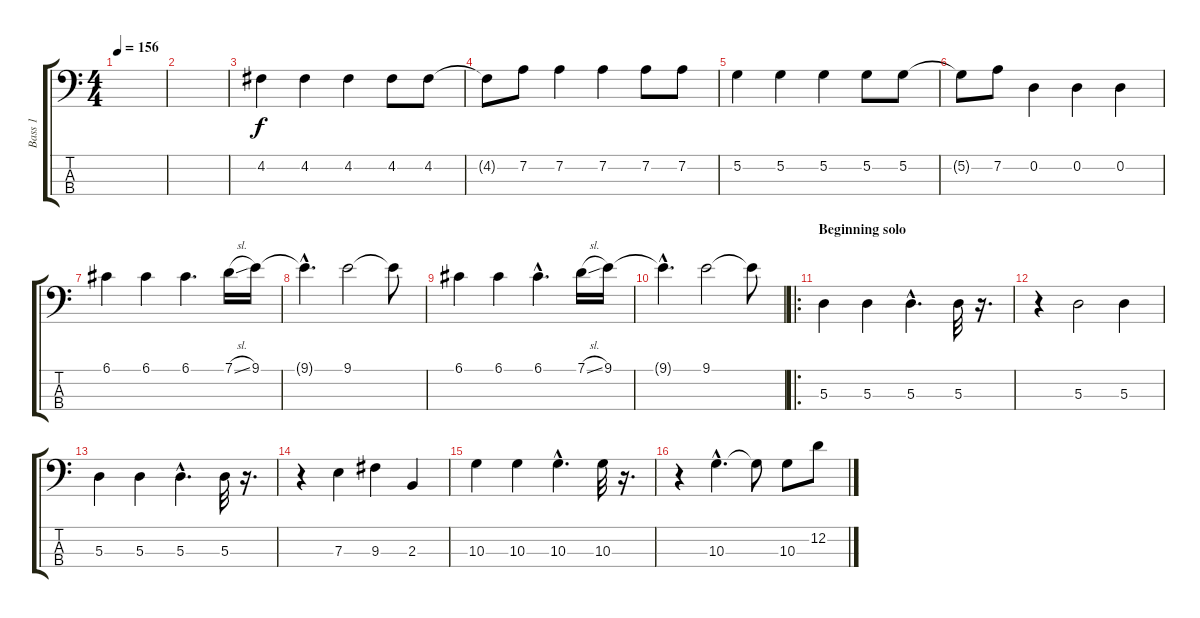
\track ("Bass 1" "Bass 1") {instrument electricbassfinger}
\staff {score tabs}
\tuning (G2 D2 A1 D1) {hide}
\ts (4 4)
\tempo 156
\clef f4
\ks c
|
|
4.2.4 4.2.4 4.2.4 4.2.8 4.2.8 |
4.2{t}.8 7.2.8 7.2.4 7.2.4 7.2.8 7.2.8 |
5.2.4 5.2.4 5.2.4 5.2.8 5.2.8 |
5.2{t}.8 7.2.8 0.2.4 0.2.4 0.2.4 |
6.1.4 6.1.4 6.1.4{d} 7.1{sl}.16 9.1.16 |
9.1{hac t}.4{d} 9.1.2 9.1{t}.8 |
6.1.4 6.1.4 6.1{hac}.4{d} 7.1{sl}.16 9.1.16 |
9.1{hac t}.4{d} 9.1.2 9.1{t}.8 |
\ro
\section ("" "Beginning solo")
5.3.4 5.3.4 5.3{hac}.4{d} 5.3.32 r.16{d} |
r.4 5.3.2 5.3.4 |
5.3.4 5.3.4 5.3{hac}.4{d} 5.3.32 r.16{d} |
r.4 7.3.4 9.3.4 2.3.4 |
10.3.4 10.3.4 10.3{hac}.4{d} 10.3.32 r.16{d} |
r.4 10.3{hac}.4{d} 10.3{t}.8 10.3.8 12.2.8
